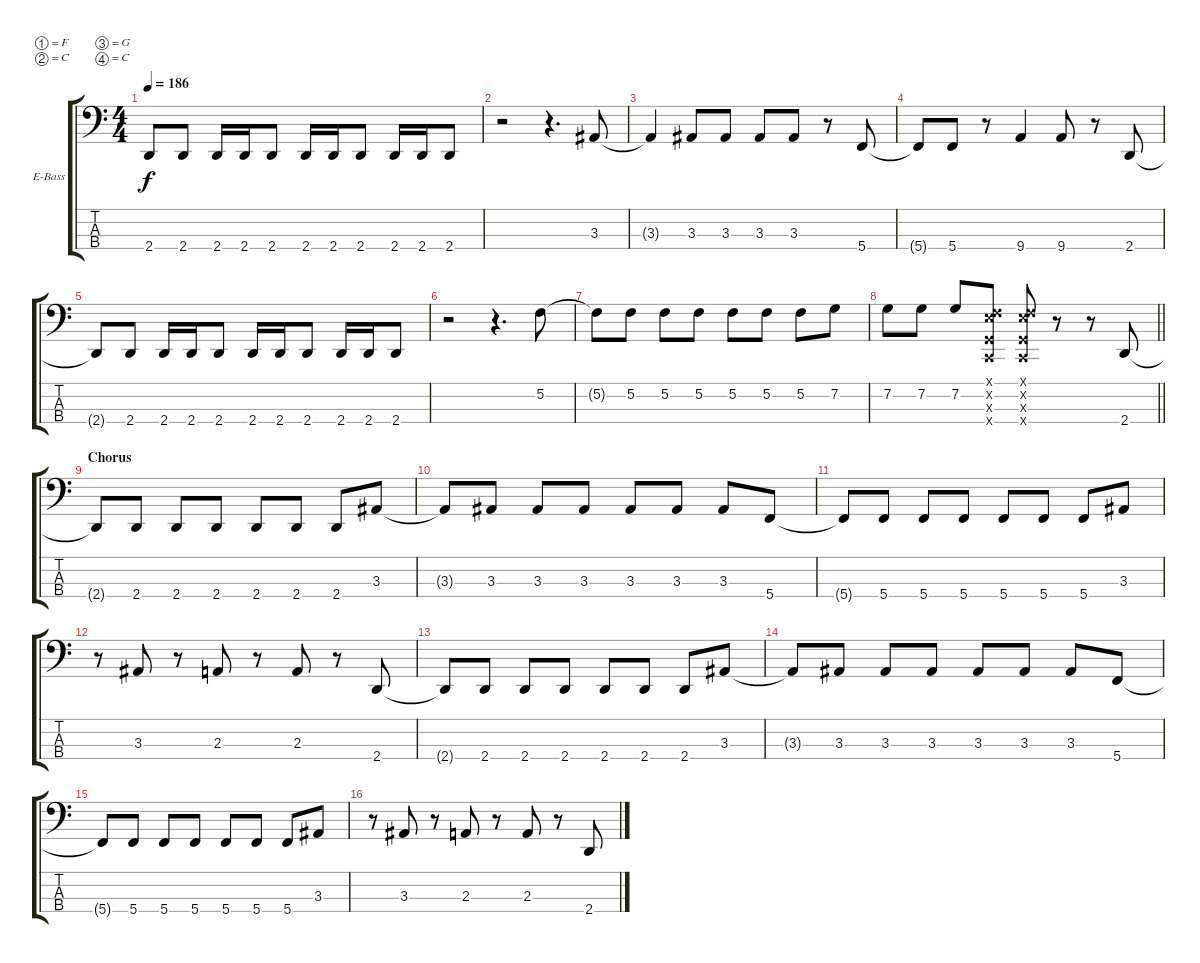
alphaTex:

\bracketExtendMode groupsimilarinstruments
\firstSystemTrackNameOrientation horizontal
\otherSystemsTrackNameOrientation horizontal
\track ("Jason" "E-Bass") {instrument electricbasspick}
\staff {score tabs}
\tuning (F2 C2 G1 C1)
\ts (4 4)
\tempo 186
\clef f4
\ks c
2.4{t}.8{dy f} 2.4.8 2.4.16 2.4.16 2.4.8 2.4.16 2.4.16 2.4.8 2.4.16 2.4.16 2.4.8 |
r.2 r.4{d} 3.3.8 |
3.3{t}.4 3.3.8 3.3.8 3.3.8 3.3.8 r.8 5.4.8 |
5.4{t}.8 5.4.8 r.8 9.4.4 9.4.8 r.8 2.4.8 |
2.4{t}.8 2.4.8 2.4.16 2.4.16 2.4.8 2.4.16 2.4.16 2.4.8 2.4.16 2.4.16 2.4.8 |
r.2 r.4{d} 5.2.8 |
5.2{t}.8 5.2.8 5.2.8 5.2.8 5.2.8 5.2.8 5.2.8 7.2.8 |
\barLineRight lightlight
7.2.8 7.2.8 7.2.8 (0.1{x} 4.2{x} 0.3{x} 0.4{x}).8 (0.1{x} 4.2{x} 0.3{x} 0.4{x}).8 r.8 r.8 2.4.8 |
\section ("" "Chorus")
2.4{t}.8 2.4.8 2.4.8 2.4.8 2.4.8 2.4.8 2.4.8 3.3.8 |
3.3{t}.8 3.3.8 3.3.8 3.3.8 3.3.8 3.3.8 3.3.8 5.4.8 |
5.4{t}.8 5.4.8 5.4.8 5.4.8 5.4.8 5.4.8 5.4.8 3.3.8 |
r.8 3.3.8 r.8 2.3.8 r.8 2.3.8 r.8 2.4.8 |
2.4{t}.8 2.4.8 2.4.8 2.4.8 2.4.8 2.4.8 2.4.8 3.3.8 |
3.3{t}.8 3.3.8 3.3.8 3.3.8 3.3.8 3.3.8 3.3.8 5.4.8 |
5.4{t}.8 5.4.8 5.4.8 5.4.8 5.4.8 5.4.8 5.4.8 3.3.8 |
r.8 3.3.8 r.8 2.3.8 r.8 2.3.8 r.8 2.4.8
